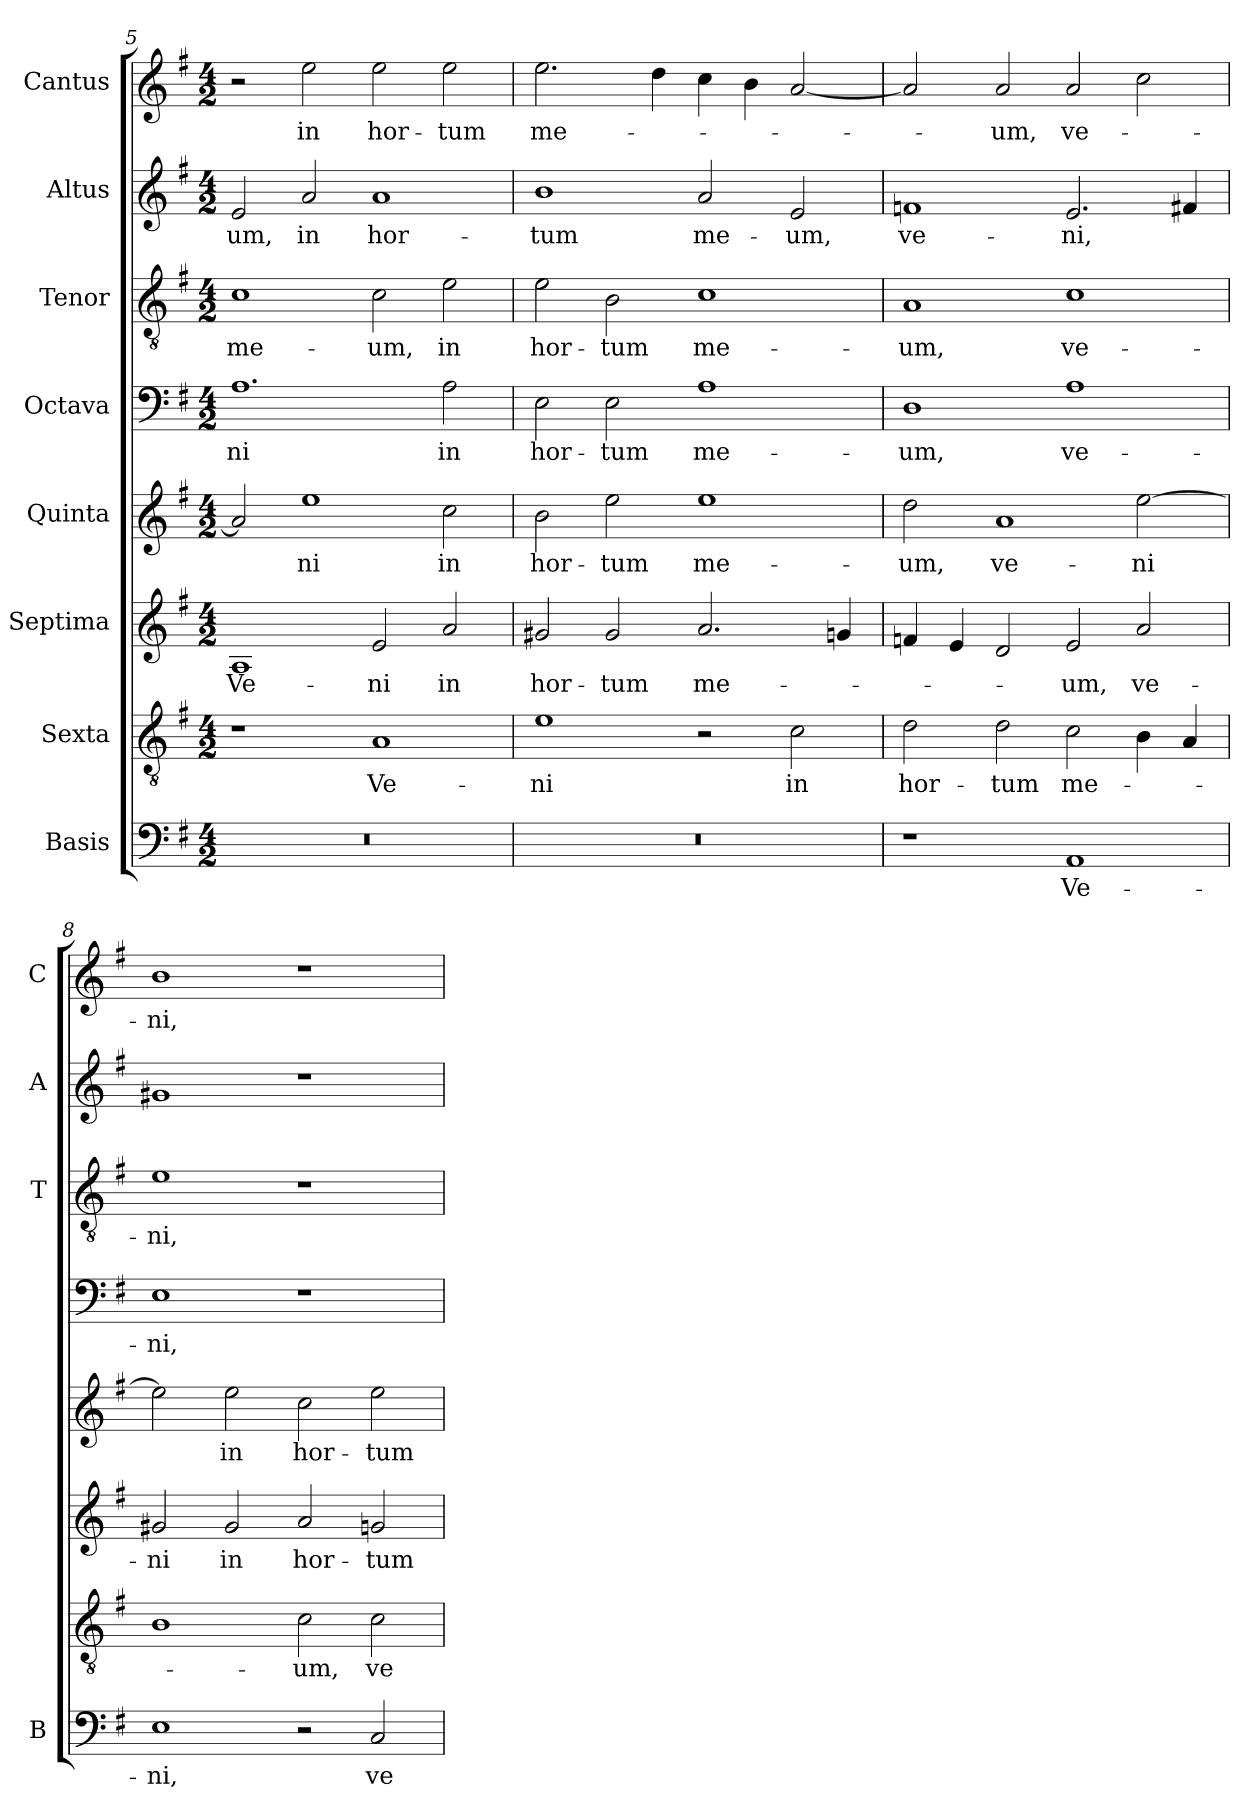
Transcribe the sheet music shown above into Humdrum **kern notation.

**kern	**text	**kern	**text	**kern	**text	**kern	**text	**kern	**text	**kern	**text	**kern	**text	**kern	**text
*part8	*part8	*part7	*part7	*part6	*part6	*part5	*part5	*part4	*part4	*part3	*part3	*part2	*part2	*part1	*part1
*staff8	*staff8	*staff7	*staff7	*staff6	*staff6	*staff5	*staff5	*staff4	*staff4	*staff3	*staff3	*staff2	*staff2	*staff1	*staff1
*I"Basis	*	*I"Sexta	*	*I"Septima	*	*I"Quinta	*	*I"Octava	*	*I"Tenor	*	*I"Altus	*	*I"Cantus	*
*I'B	*	*	*	*	*	*	*	*	*	*I'T	*	*I'A	*	*I'C	*
*clefF4	*	*clefGv2	*	*clefG2	*	*clefG2	*	*clefF4	*	*clefGv2	*	*clefG2	*	*clefG2	*
*k[f#]	*	*k[f#]	*	*k[f#]	*	*k[f#]	*	*k[f#]	*	*k[f#]	*	*k[f#]	*	*k[f#]	*
*G:	*	*G:	*	*G:	*	*G:	*	*G:	*	*G:	*	*G:	*	*G:	*
*M4/2	*	*M4/2	*	*M4/2	*	*M4/2	*	*M4/2	*	*M4/2	*	*M4/2	*	*M4/2	*
=5	=5	=5	=5	=5	=5	=5	=5	=5	=5	=5	=5	=5	=5	=5	=5
!	!	!	!	!	!LO:LY:b	!	!	!	!LO:LY:b	!	!LO:LY:b	!	!LO:LY:b	!	!
0r	.	1r	.	1A	Ve-	2a/]	.	1.A	-ni	1c	me-	2e/	-um,	2r	.
!	!	!	!	!	!	!	!LO:LY:b	!	!	!	!	!	!LO:LY:b	!	!LO:LY:b
.	.	.	.	.	.	1ee	-ni	.	.	.	.	2a/	in	2ee\	in
!	!	!	!LO:LY:b	!	!LO:LY:b	!	!	!	!	!	!LO:LY:b	!	!LO:LY:b	!	!LO:LY:b
.	.	1A	Ve-	2e/	-ni	.	.	.	.	2c\	-um,	1a	hor-	2ee\	hor-
!	!	!	!	!	!LO:LY:b	!	!LO:LY:b	!	!LO:LY:b	!	!LO:LY:b	!	!	!	!LO:LY:b
.	.	.	.	2a/	in	2cc\	in	2A\	in	2e\	in	.	.	2ee\	-tum
!!LO:PB:g=z
=6	=6	=6	=6	=6	=6	=6	=6	=6	=6	=6	=6	=6	=6	=6	=6
!	!	!	!LO:LY:b	!	!LO:LY:b	!	!LO:LY:b	!	!LO:LY:b	!	!LO:LY:b	!	!LO:LY:b	!	!LO:LY:b
0r	.	1e	-ni	2g#X/	hor-	2b\	hor-	2E\	hor-	2e\	hor-	1b	-tum	2.ee\	me-
!	!	!	!	!	!LO:LY:b	!	!LO:LY:b	!	!LO:LY:b	!	!LO:LY:b	!	!	!	!
.	.	.	.	2g#/	-tum	2ee\	-tum	2E\	-tum	2B\	-tum	.	.	.	.
.	.	.	.	.	.	.	.	.	.	.	.	.	.	4dd\	.
!	!	!	!	!	!LO:LY:b	!	!LO:LY:b	!	!LO:LY:b	!	!LO:LY:b	!	!LO:LY:b	!	!
.	.	2r	.	2.a/	me-	1ee	me-	1A	me-	1c	me-	2a/	me-	4cc\	.
.	.	.	.	.	.	.	.	.	.	.	.	.	.	4b\	.
!	!	!	!LO:LY:b	!	!	!	!	!	!	!	!	!	!LO:LY:b	!	!
.	.	2c\	in	.	.	.	.	.	.	.	.	2e/	-um,	[2a/	.
.	.	.	.	4gn/	.	.	.	.	.	.	.	.	.	.	.
=7	=7	=7	=7	=7	=7	=7	=7	=7	=7	=7	=7	=7	=7	=7	=7
!	!	!	!LO:LY:b	!	!	!	!LO:LY:b	!	!LO:LY:b	!	!LO:LY:b	!	!LO:LY:b	!	!
1r	.	2d\	hor-	4fn/	.	2dd\	-um,	1D	-um,	1A	-um,	1fn	ve-	2a/]	.
.	.	.	.	4e/	.	.	.	.	.	.	.	.	.	.	.
!	!	!	!LO:LY:b	!	!	!	!LO:LY:b	!	!	!	!	!	!	!	!LO:LY:b
.	.	2d\	-tum	2d/	.	1a	ve-	.	.	.	.	.	.	2a/	-um,
!	!LO:LY:b	!	!LO:LY:b	!	!LO:LY:b	!	!	!	!LO:LY:b	!	!LO:LY:b	!	!LO:LY:b	!	!LO:LY:b
1AA	Ve-	2c\	me-	2e/	-um,	.	.	1A	ve-	1c	ve-	2.e/	-ni,	2a/	ve-
!	!	!	!	!	!LO:LY:b	!	!LO:LY:b	!	!	!	!	!	!	!	!
.	.	4B\	.	2a/	ve-	[2ee\	-ni	.	.	.	.	.	.	2cc\	.
.	.	4A/	.	.	.	.	.	.	.	.	.	4f#X/	.	.	.
=8	=8	=8	=8	=8	=8	=8	=8	=8	=8	=8	=8	=8	=8	=8	=8
!	!LO:LY:b	!	!	!	!LO:LY:b	!	!	!	!LO:LY:b	!	!LO:LY:b	!	!	!	!LO:LY:b
1E	-ni,	1B	.	2g#X/	-ni	2ee\]	.	1E	-ni,	1e	-ni,	1g#X	.	1b	-ni,
!	!	!	!	!	!LO:LY:b	!	!LO:LY:b	!	!	!	!	!	!	!	!
.	.	.	.	2g#/	in	2ee\	in	.	.	.	.	.	.	.	.
!	!	!	!LO:LY:b	!	!LO:LY:b	!	!LO:LY:b	!	!	!	!	!	!	!	!
2r	.	2c\	-um,	2a/	hor-	2cc\	hor-	1r	.	1r	.	1r	.	1r	.
!	!LO:LY:b	!	!LO:LY:b	!	!LO:LY:b	!	!LO:LY:b	!	!	!	!	!	!	!	!
2C/	ve-	2c\	ve-	2gn/	-tum	2ee\	-tum	.	.	.	.	.	.	.	.
=	=	=	=	=	=	=	=	=	=	=	=	=	=	=	=
*-	*-	*-	*-	*-	*-	*-	*-	*-	*-	*-	*-	*-	*-	*-	*-
